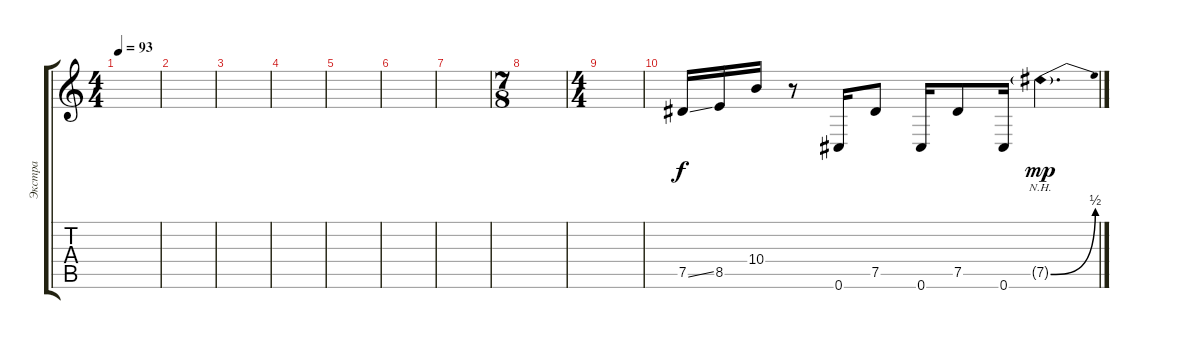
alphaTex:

\track ("Экстра" "Экстра") {instrument overdrivenguitar}
\staff {score tabs}
\tuning (Eb4 Bb3 Gb3 Db3 Ab2 Db2) {hide}
\ts (4 4)
\tempo 93
\clef g2
\ks c
|
|
|
|
|
|
|
\ts (7 8)
|
\ts (4 4)
|
7.5{ss}.16 8.5.16 10.4.16 r.8 0.6.16 7.5.8 0.6.16 7.5.8 0.6.16 7.5{be (bend 0 0 60 2) nh g}.4{d dy mp}
